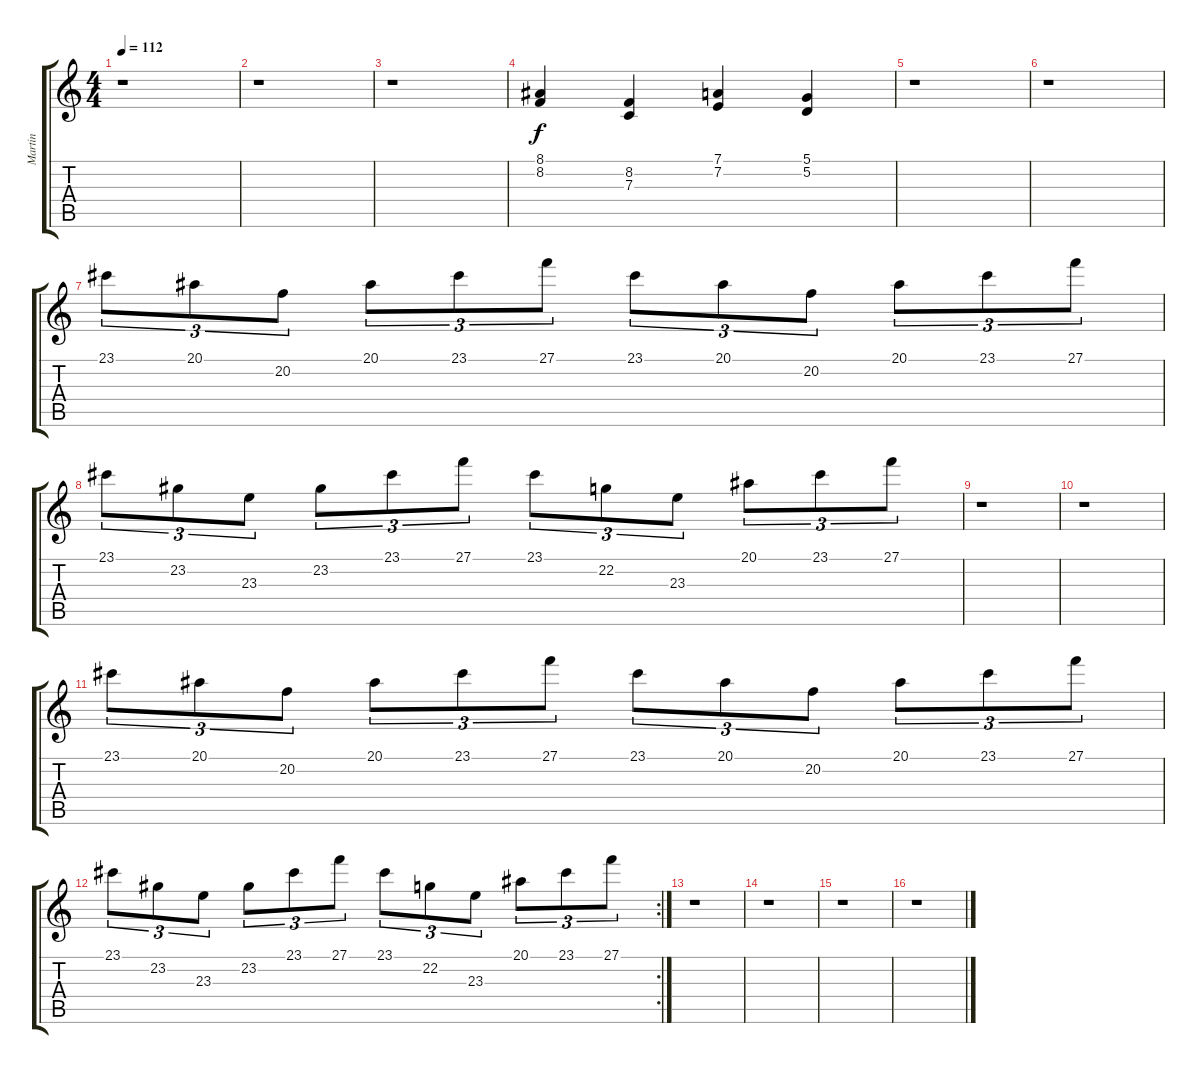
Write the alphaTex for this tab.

\track ("Martin" "Martin") {instrument stringensemble1}
\staff {score tabs}
\tuning (D4 A3 F3 C3 G2 C2) {hide}
\ts (4 4)
\tempo 112
\clef g2
\ks c
r.1{dy f} |
r.1 |
r.1 |
(8.1 8.2).4 (8.2 7.3).4 (7.1 7.2).4 (5.1 5.2).4 |
r.1 |
r.1 |
23.1.8{tu (3 2) instrument stringensemble1} 20.1.8{tu (3 2)} 20.2.8{tu (3 2)} 20.1.8{tu (3 2)} 23.1.8{tu (3 2)} 27.1.8{tu (3 2)} 23.1.8{tu (3 2)} 20.1.8{tu (3 2)} 20.2.8{tu (3 2)} 20.1.8{tu (3 2)} 23.1.8{tu (3 2)} 27.1.8{tu (3 2)} |
23.1.8{tu (3 2)} 23.2.8{tu (3 2)} 23.3.8{tu (3 2)} 23.2.8{tu (3 2)} 23.1.8{tu (3 2)} 27.1.8{tu (3 2)} 23.1.8{tu (3 2)} 22.2.8{tu (3 2)} 23.3.8{tu (3 2)} 20.1.8{tu (3 2)} 23.1.8{tu (3 2)} 27.1.8{tu (3 2)} |
r.1 |
r.1 |
23.1.8{tu (3 2)} 20.1.8{tu (3 2)} 20.2.8{tu (3 2)} 20.1.8{tu (3 2)} 23.1.8{tu (3 2)} 27.1.8{tu (3 2)} 23.1.8{tu (3 2)} 20.1.8{tu (3 2)} 20.2.8{tu (3 2)} 20.1.8{tu (3 2)} 23.1.8{tu (3 2)} 27.1.8{tu (3 2)} |
\rc 2
23.1.8{tu (3 2)} 23.2.8{tu (3 2)} 23.3.8{tu (3 2)} 23.2.8{tu (3 2)} 23.1.8{tu (3 2)} 27.1.8{tu (3 2)} 23.1.8{tu (3 2)} 22.2.8{tu (3 2)} 23.3.8{tu (3 2)} 20.1.8{tu (3 2)} 23.1.8{tu (3 2)} 27.1.8{tu (3 2)} |
r.1 |
r.1 |
r.1 |
r.1
